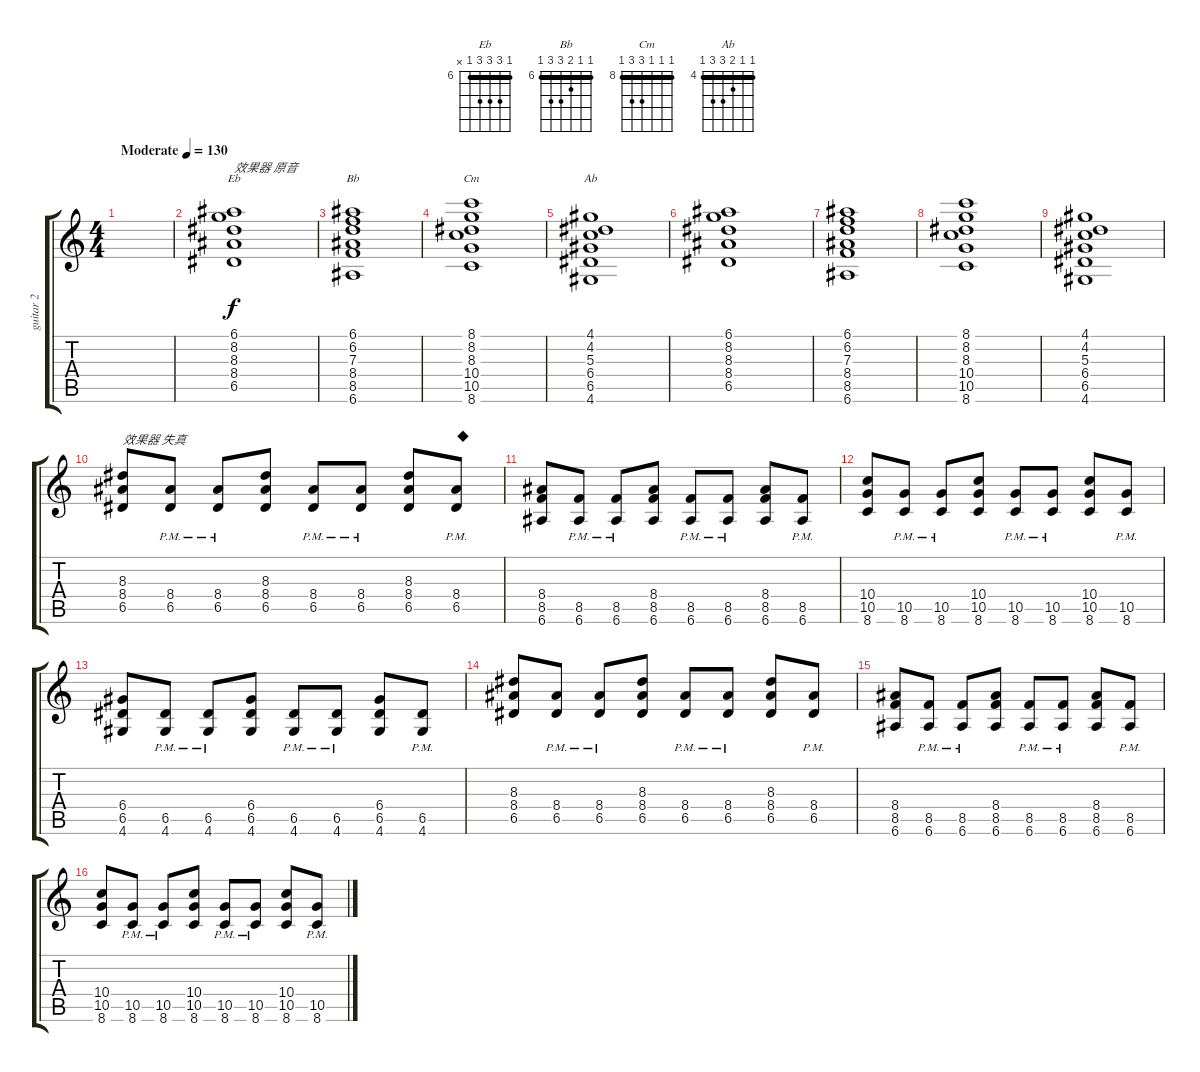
\track ("guitar 2" "guitar 2") {instrument overdrivenguitar}
\staff {score tabs}
\tuning (E4 B3 G3 D3 A2 E2) {hide}
\chord ("Eb" 6 8 8 8 6 x) {firstfret 6 barre 6}
\chord ("Bb" 6 6 7 8 8 6) {firstfret 6 barre 6}
\chord ("Cm" 8 8 8 10 10 8) {firstfret 8 barre 8}
\chord ("Ab" 4 4 5 6 6 4) {firstfret 4 barre 4}
\ts (4 4)
\tempo (130 "Moderate")
\clef g2
\ks c
|
(6.1 8.2 8.3 8.4 6.5).1{ch "Eb" txt "效果器 原音" instrument acousticguitarsteel} |
(6.1 6.2 7.3 8.4 8.5 6.6).1{ch "Bb"} |
(8.1 8.2 8.3 10.4 10.5 8.6).1{ch "Cm"} |
(4.1 4.2 5.3 6.4 6.5 4.6).1{ch "Ab"} |
(6.1 8.2 8.3 8.4 6.5).1 |
(6.1 6.2 7.3 8.4 8.5 6.6).1 |
(8.1 8.2 8.3 10.4 10.5 8.6).1 |
(4.1 4.2 5.3 6.4 6.5 4.6).1 |
(8.3 8.4 6.5).8{txt "效果器 失真" instrument overdrivenguitar} (8.4{pm} 6.5{pm}).8 (8.4{pm} 6.5{pm}).8 (8.3 8.4 6.5).8 (8.4{pm} 6.5{pm}).8 (8.4{pm} 6.5{pm}).8 (8.3 8.4 6.5).8 (8.4{pm} 6.5{pm}).8{txt "◆"} |
(8.4 8.5 6.6).8 (8.5{pm} 6.6{pm}).8 (8.5{pm} 6.6{pm}).8 (8.4 8.5 6.6).8 (8.5{pm} 6.6{pm}).8 (8.5{pm} 6.6{pm}).8 (8.4 8.5 6.6).8 (8.5{pm} 6.6{pm}).8 |
(10.4 10.5 8.6).8 (10.5{pm} 8.6{pm}).8 (10.5{pm} 8.6{pm}).8 (10.4 10.5 8.6).8 (10.5{pm} 8.6{pm}).8 (10.5{pm} 8.6{pm}).8 (10.4 10.5 8.6).8 (10.5{pm} 8.6{pm}).8 |
(6.4 6.5 4.6).8 (6.5{pm} 4.6{pm}).8 (6.5{pm} 4.6{pm}).8 (6.4 6.5 4.6).8 (6.5{pm} 4.6{pm}).8 (6.5{pm} 4.6{pm}).8 (6.4 6.5 4.6).8 (6.5{pm} 4.6{pm}).8 |
(8.3 8.4 6.5).8 (8.4{pm} 6.5{pm}).8 (8.4{pm} 6.5{pm}).8 (8.3 8.4 6.5).8 (8.4{pm} 6.5{pm}).8 (8.4{pm} 6.5{pm}).8 (8.3 8.4 6.5).8 (8.4{pm} 6.5{pm}).8 |
(8.4 8.5 6.6).8 (8.5{pm} 6.6{pm}).8 (8.5{pm} 6.6{pm}).8 (8.4 8.5 6.6).8 (8.5{pm} 6.6{pm}).8 (8.5{pm} 6.6{pm}).8 (8.4 8.5 6.6).8 (8.5{pm} 6.6{pm}).8 |
(10.4 10.5 8.6).8 (10.5{pm} 8.6{pm}).8 (10.5{pm} 8.6{pm}).8 (10.4 10.5 8.6).8 (10.5{pm} 8.6{pm}).8 (10.5{pm} 8.6{pm}).8 (10.4 10.5 8.6).8 (10.5{pm} 8.6{pm}).8
